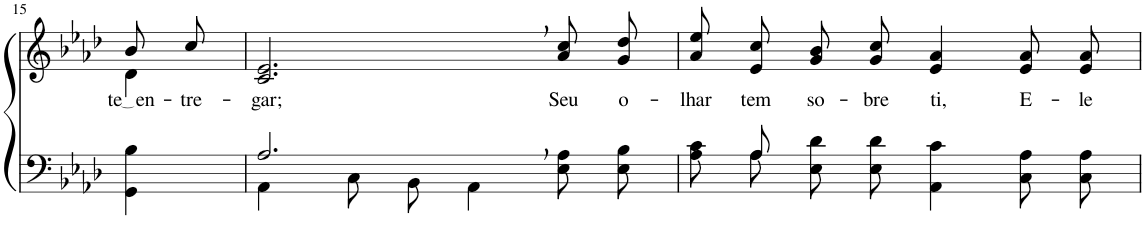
**kern	**kern	**text
*part2	*part1	*part1
*staff2	*staff1	*staff1
*I"Parte III e IV	*I"Parte I e II	*
!!LO:PB:g=z
*clefF4	*clefG2	*
*k[b-e-a-d-]	*k[b-e-a-d-]	*
*M4/4	*M4/4	*
=15	=15	=15
*	*^	*
!	!	!	!LO:LY:b
4GG\ 4B-\	8b-/L	4d-\	te en
!	!	!	!LO:LY:b
.	8cc/J	.	tre-
*	*v	*v	*
=16	=16	=16
*^	*	*
!	!	!	!LO:LY:b
2.A-,/	4AA-\	2.c/, 2.e-/,	-gar;
.	8C\L	.	.
.	8BB-\J	.	.
.	4AA-\	.	.
!	!	!	!LO:LY:b
4ryy	8E-\ 8A-\L	8a-\ 8cc\L	Seu
!	!	!	!LO:LY:b
.	8E-\ 8B-\J	8g\ 8dd-\J	o-
=17	=17	=17	=17
!	!	!	!LO:LY:b
8ryy	8A-\ 8c\L	8a-\ 8ee-\L	-lhar
!	!	!	!LO:LY:b
8A-/	8A-\J	8e-\ 8cc\J	tem
!	!	!	!LO:LY:b
2.ryy	8E-\ 8d-\L	8g/ 8b-/L	so-
!	!	!	!LO:LY:b
.	8E-\ 8d-\J	8g/ 8cc/J	-bre
!	!	!	!LO:LY:b
.	4AA-\ 4c\	4e-/ 4a-/	ti,
!	!	!	!LO:LY:b
.	8C\ 8A-\L	8e-/ 8a-/L	E-
!	!	!	!LO:LY:b
.	8C\ 8A-\J	8e-/ 8a-/J	-le
*v	*v	*	*
=	=	=
*-	*-	*-
